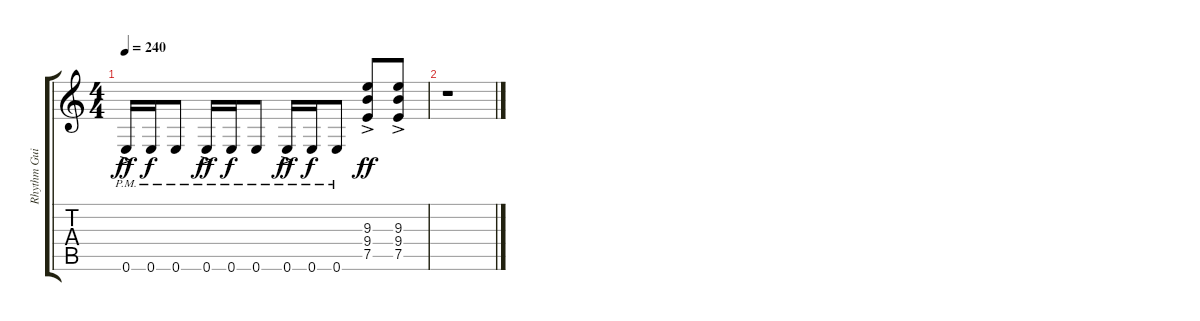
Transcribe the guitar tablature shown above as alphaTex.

\track ("Rhythm Guitar 1" "Rhythm Gui") {instrument distortionguitar}
\staff {score tabs}
\tuning (E4 B3 G3 D3 A2 E2) {hide}
\ts (4 4)
\tempo 240
\clef g2
\ks c
0.6{ac pm}.16{dy ff} 0.6{pm}.16{dy f} 0.6{pm}.8 0.6{ac pm}.16{dy ff} 0.6{pm}.16{dy f} 0.6{pm}.8 0.6{ac pm}.16{dy ff} 0.6{pm}.16{dy f} 0.6{pm}.8 (9.3{ac} 9.4{ac} 7.5{ac}).8{dy ff} (9.3{ac} 9.4{ac} 7.5{ac}).8 |
r.1
